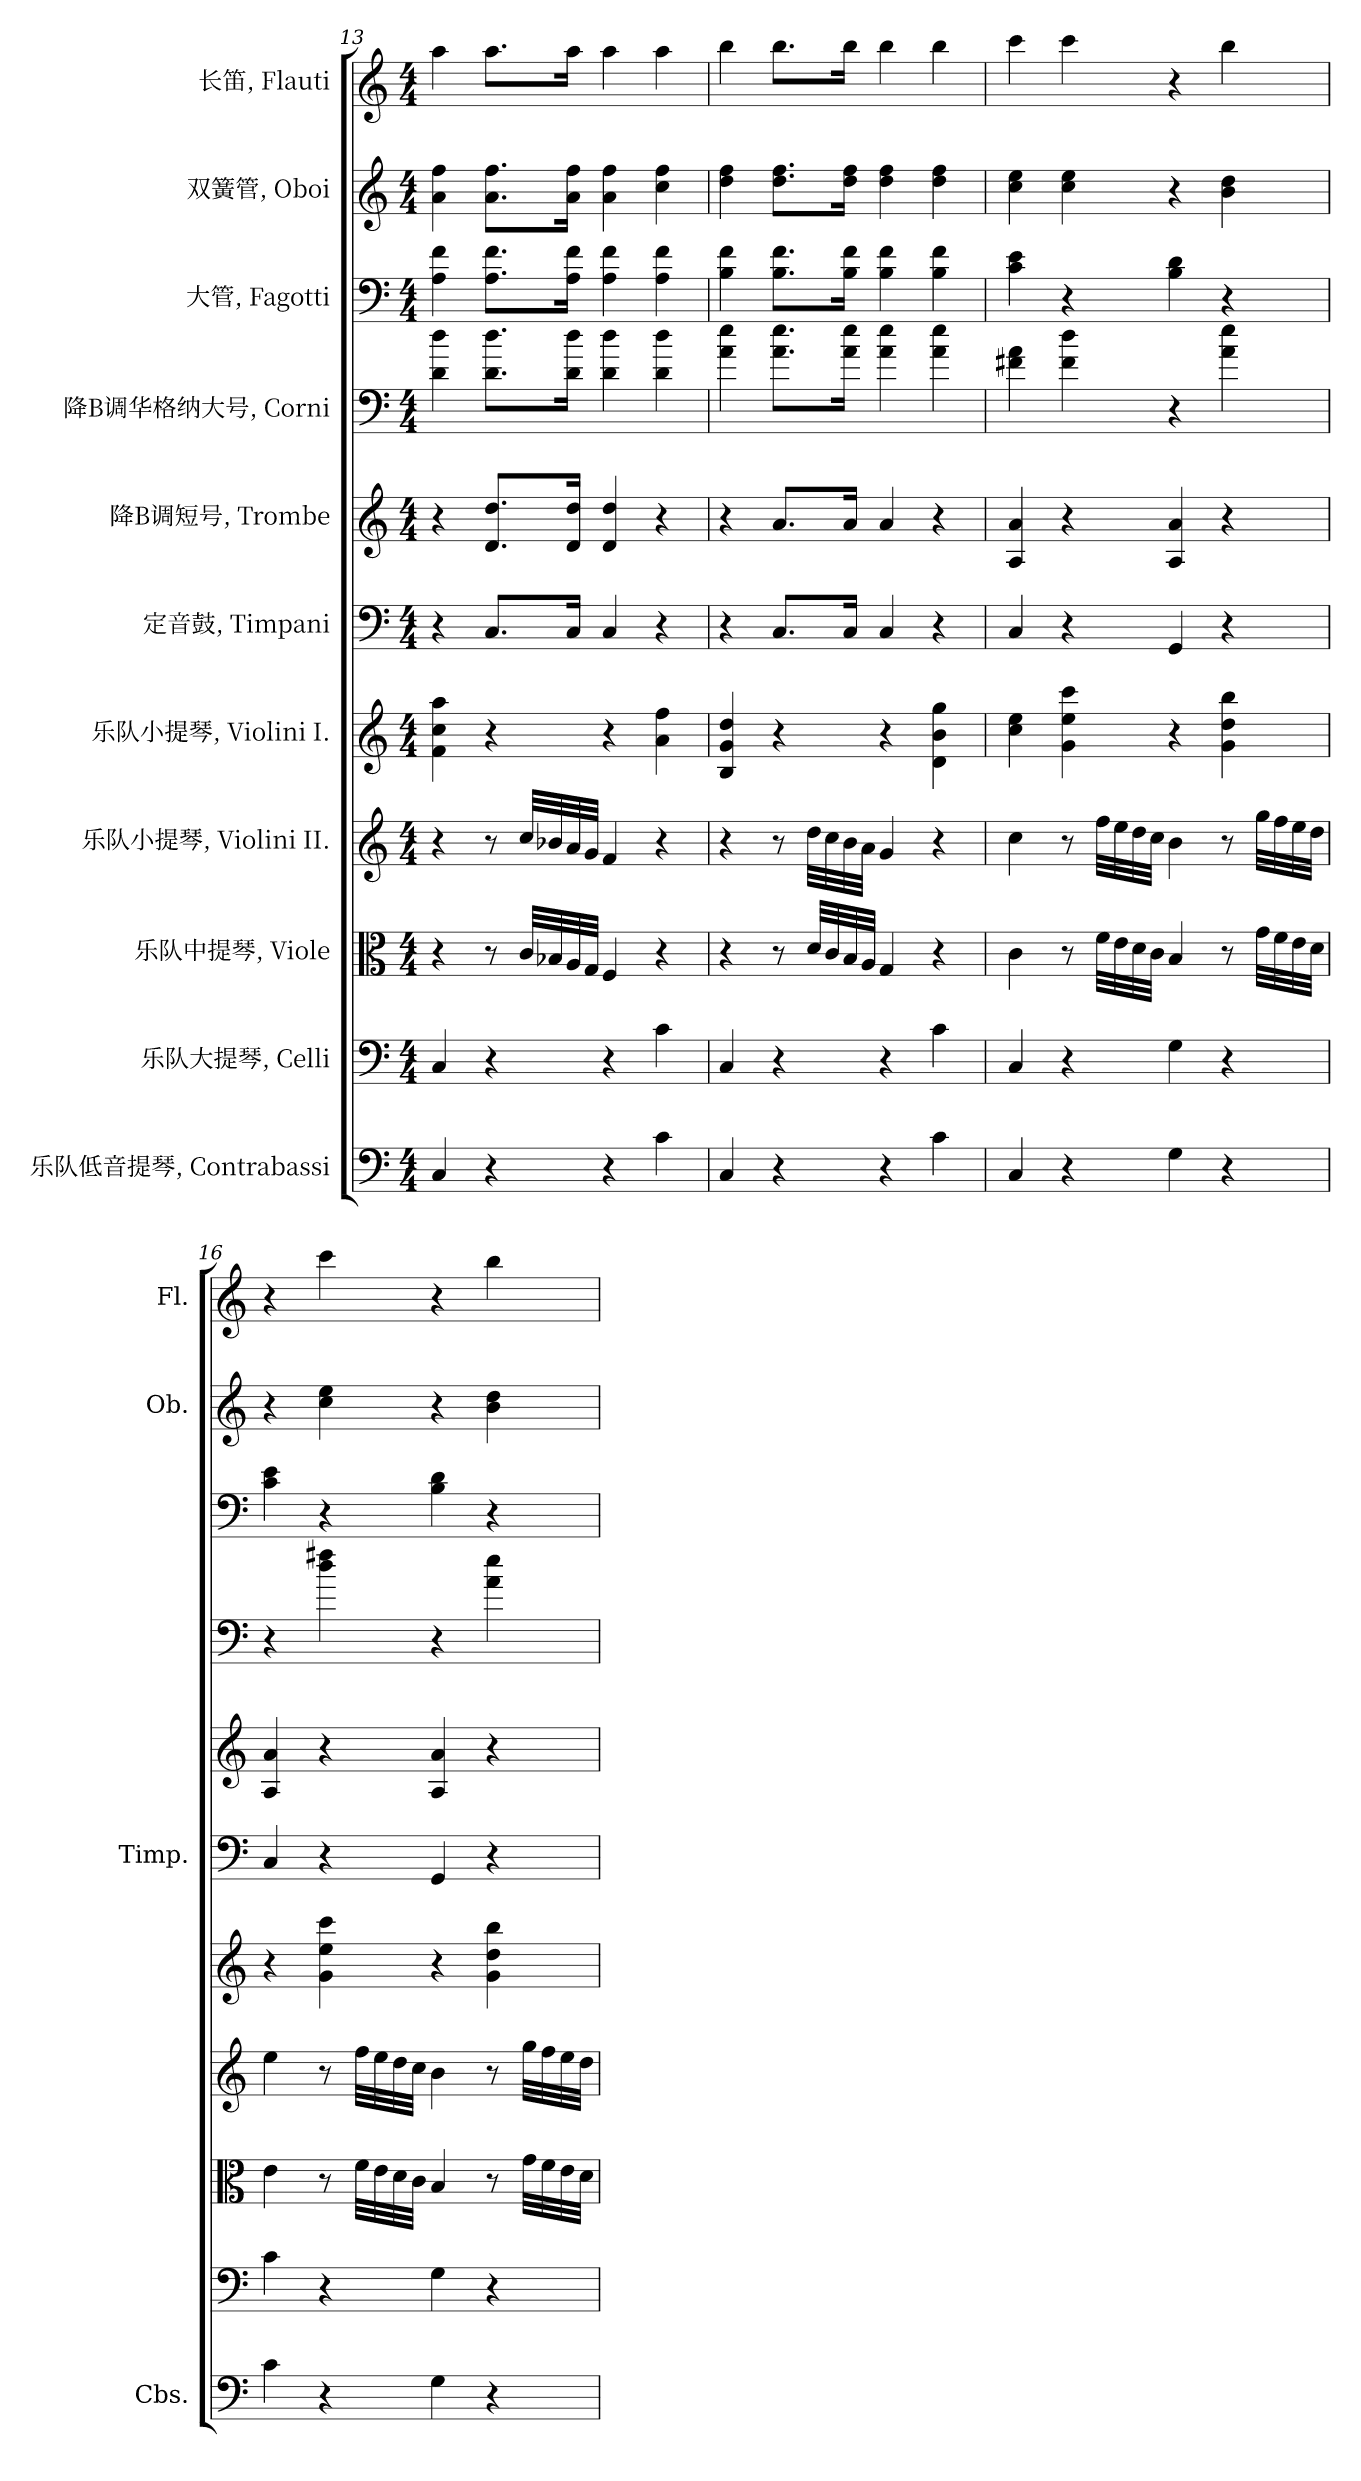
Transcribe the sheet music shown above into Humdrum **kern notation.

**kern	**kern	**kern	**kern	**kern	**kern	**kern	**kern	**kern	**kern	**kern
*part11	*part10	*part9	*part8	*part7	*part6	*part5	*part4	*part3	*part2	*part1
*staff11	*staff10	*staff9	*staff8	*staff7	*staff6	*staff5	*staff4	*staff3	*staff2	*staff1
*I"乐队低音提琴, Contrabassi	*I"乐队大提琴, Celli	*I"乐队中提琴, Viole	*I"乐队小提琴, Violini II.	*I"乐队小提琴, Violini I.	*I"定音鼓, Timpani	*I"降B调短号, Trombe	*I"降B调华格纳大号, Corni	*I"大管, Fagotti	*I"双簧管, Oboi	*I"长笛, Flauti
*I'Cbs.	*	*	*	*	*I'Timp.	*	*	*	*I'Ob.	*I'Fl.
*clefF4	*clefF4	*clefC3	*clefG2	*clefG2	*clefF4	*clefG2	*clefF4	*clefF4	*clefG2	*clefG2
*ITrd7c12	*	*	*	*	*	*ITrd1c2	*ITrd1c2	*	*	*
*k[]	*k[]	*k[]	*k[]	*k[]	*k[]	*k[b-e-]	*k[b-e-]	*k[]	*k[]	*k[]
*M4/4	*M4/4	*M4/4	*M4/4	*M4/4	*M4/4	*M4/4	*M4/4	*M4/4	*M4/4	*M4/4
=13	=13	=13	=13	=13	=13	=13	=13	=13	=13	=13
4CC/	4C/	4r	4r	4f\ 4cc\ 4aa\	4r	4r	4c\ 4cc\	4A\ 4f\	4a\ 4ff\	4aa\
4r	4r	8r	8r	4r	8.C/L	8.c/ 8.cc/L	8.c\ 8.cc\L	8.A\ 8.f\L	8.a\ 8.ff\L	8.aa\L
.	.	32c/LLL	32cc/LLL	.	.	.	.	.	.	.
.	.	32B-X/	32b-X/	.	.	.	.	.	.	.
.	.	32A/	32a/	.	16C/Jk	16c/ 16cc/Jk	16c\ 16cc\Jk	16A\ 16f\Jk	16a\ 16ff\Jk	16aa\Jk
.	.	32G/JJJ	32g/JJJ	.	.	.	.	.	.	.
4r	4r	4F/	4f/	4r	4C/	4c/ 4cc/	4c\ 4cc\	4A\ 4f\	4a\ 4ff\	4aa\
4C\	4c\	4r	4r	4a\ 4ff\	4r	4r	4c\ 4cc\	4A\ 4f\	4cc\ 4ff\	4aa\
!!LO:PB:g=z
=14	=14	=14	=14	=14	=14	=14	=14	=14	=14	=14
4CC/	4C/	4r	4r	4B/ 4g/ 4dd/	4r	4r	4g\ 4dd\	4B\ 4f\	4dd\ 4ff\	4bb\
4r	4r	8r	8r	4r	8.C/L	8.g/L	8.g\ 8.dd\L	8.B\ 8.f\L	8.dd\ 8.ff\L	8.bb\L
.	.	32d/LLL	32dd\LLL	.	.	.	.	.	.	.
.	.	32c/	32cc\	.	.	.	.	.	.	.
.	.	32B/	32b\	.	16C/Jk	16g/Jk	16g\ 16dd\Jk	16B\ 16f\Jk	16dd\ 16ff\Jk	16bb\Jk
.	.	32A/JJJ	32a\JJJ	.	.	.	.	.	.	.
4r	4r	4G/	4g/	4r	4C/	4g/	4g\ 4dd\	4B\ 4f\	4dd\ 4ff\	4bb\
4C\	4c\	4r	4r	4d\ 4b\ 4gg\	4r	4r	4g\ 4dd\	4B\ 4f\	4dd\ 4ff\	4bb\
=15	=15	=15	=15	=15	=15	=15	=15	=15	=15	=15
4CC/	4C/	4c\	4cc\	4cc\ 4ee\	4C/	4G/ 4g/	4en\ 4g\	4c\ 4e\	4cc\ 4ee\	4ccc\
4r	4r	8r	8r	4g\ 4ee\ 4ccc\	4r	4r	4e\ 4cc\	4r	4cc\ 4ee\	4ccc\
.	.	32f\LLL	32ff\LLL	.	.	.	.	.	.	.
.	.	32e\	32ee\	.	.	.	.	.	.	.
.	.	32d\	32dd\	.	.	.	.	.	.	.
.	.	32c\JJJ	32cc\JJJ	.	.	.	.	.	.	.
4GG\	4G\	4B/	4b\	4r	4GG/	4G/ 4g/	4r	4B\ 4d\	4r	4r
4r	4r	8r	8r	4g\ 4dd\ 4bb\	4r	4r	4g\ 4dd\	4r	4b\ 4dd\	4bb\
.	.	32g\LLL	32gg\LLL	.	.	.	.	.	.	.
.	.	32f\	32ff\	.	.	.	.	.	.	.
.	.	32e\	32ee\	.	.	.	.	.	.	.
.	.	32d\JJJ	32dd\JJJ	.	.	.	.	.	.	.
=16	=16	=16	=16	=16	=16	=16	=16	=16	=16	=16
4C\	4c\	4e\	4ee\	4r	4C/	4G/ 4g/	4r	4c\ 4e\	4r	4r
4r	4r	8r	8r	4g\ 4ee\ 4ccc\	4r	4r	4cc\ 4een\	4r	4cc\ 4ee\	4ccc\
.	.	32f\LLL	32ff\LLL	.	.	.	.	.	.	.
.	.	32e\	32ee\	.	.	.	.	.	.	.
.	.	32d\	32dd\	.	.	.	.	.	.	.
.	.	32c\JJJ	32cc\JJJ	.	.	.	.	.	.	.
4GG\	4G\	4B/	4b\	4r	4GG/	4G/ 4g/	4r	4B\ 4d\	4r	4r
4r	4r	8r	8r	4g\ 4dd\ 4bb\	4r	4r	4g\ 4dd\	4r	4b\ 4dd\	4bb\
.	.	32g\LLL	32gg\LLL	.	.	.	.	.	.	.
.	.	32f\	32ff\	.	.	.	.	.	.	.
.	.	32e\	32ee\	.	.	.	.	.	.	.
.	.	32d\JJJ	32dd\JJJ	.	.	.	.	.	.	.
=	=	=	=	=	=	=	=	=	=	=
*-	*-	*-	*-	*-	*-	*-	*-	*-	*-	*-
